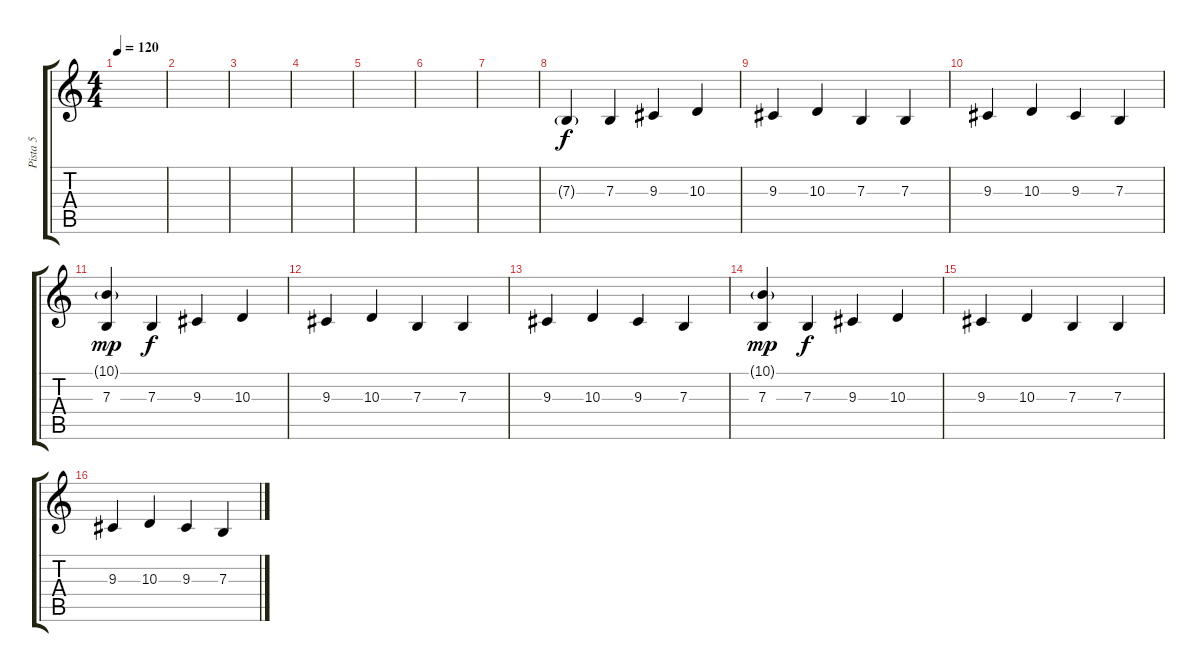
\track ("Pista 5" "Pista 5") {instrument vibraphone}
\staff {score tabs}
\tuning (Db4 Ab3 E3 B2 Gb2 B1) {hide}
\ts (4 4)
\tempo 120
\clef g2
\ks c
|
|
|
|
|
|
|
7.3{g}.4 7.3.4{dy f} 9.3.4 10.3.4 |
9.3.4 10.3.4 7.3.4 7.3.4 |
9.3.4 10.3.4 9.3.4 7.3.4 |
(10.1{g} 7.3).4{dy mp} 7.3.4{dy f} 9.3.4 10.3.4 |
9.3.4 10.3.4 7.3.4 7.3.4 |
9.3.4 10.3.4 9.3.4 7.3.4 |
(10.1{g} 7.3).4{dy mp} 7.3.4{dy f} 9.3.4 10.3.4 |
9.3.4 10.3.4 7.3.4 7.3.4 |
9.3.4 10.3.4 9.3.4 7.3.4
